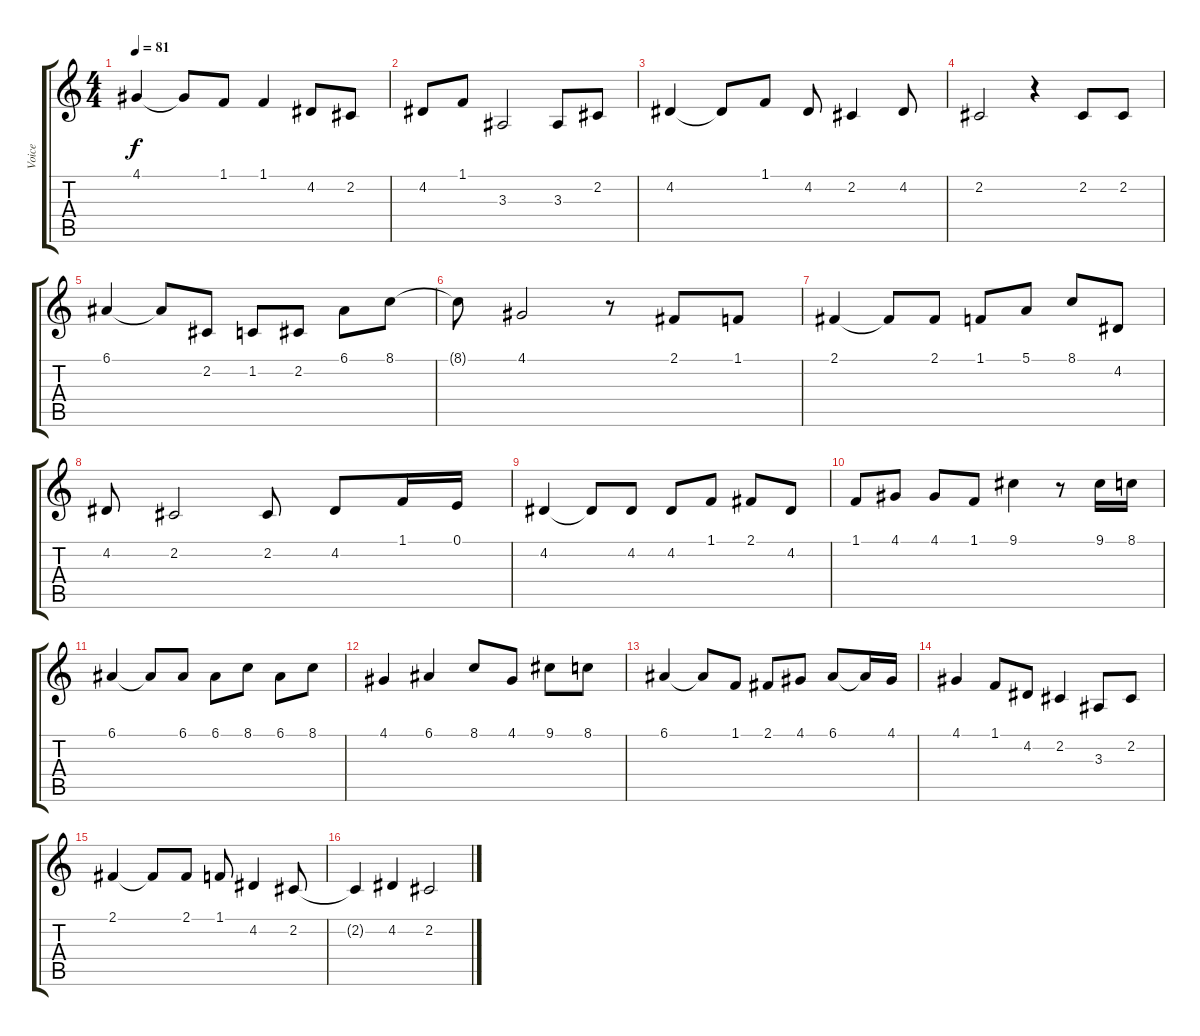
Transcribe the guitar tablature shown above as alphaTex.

\track ("Voice" "Voice") {instrument piccolo}
\staff {score tabs}
\tuning (E4 B3 G3 D3 A2 E2) {hide}
\ts (4 4)
\tempo 81
\clef g2
\ks c
4.1.4{dy f} 4.1{t}.8 1.1.8 1.1.4 4.2.8 2.2.8 |
4.2.8 1.1.8 3.3.2 3.3.8 2.2.8 |
4.2.4 4.2{t}.8 1.1.8 4.2.8 2.2.4 4.2.8 |
2.2.2 r.4 2.2.8 2.2.8 |
6.1.4 6.1{t}.8 2.2.8 1.2.8 2.2.8 6.1.8 8.1.8 |
8.1{t}.8 4.1.2 r.8 2.1.8 1.1.8 |
2.1.4 2.1{t}.8 2.1.8 1.1.8 5.1.8 8.1.8 4.2.8 |
4.2.8 2.2.2 2.2.8 4.2.8 1.1.16 0.1.16 |
4.2.4 4.2{t}.8 4.2.8 4.2.8 1.1.8 2.1.8 4.2.8 |
1.1.8 4.1.8 4.1.8 1.1.8 9.1.4 r.8 9.1.16 8.1.16 |
6.1.4 6.1{t}.8 6.1.8 6.1.8 8.1.8 6.1.8 8.1.8 |
4.1.4 6.1.4 8.1.8 4.1.8 9.1.8 8.1.8 |
6.1.4 6.1{t}.8 1.1.8 2.1.8 4.1.8 6.1.8 6.1{t}.16 4.1.16 |
4.1.4 1.1.8 4.2.8 2.2.4 3.3.8 2.2.8 |
2.1.4 2.1{t}.8 2.1.8 1.1.8 4.2.4 2.2.8 |
2.2{t}.4 4.2.4 2.2.2
